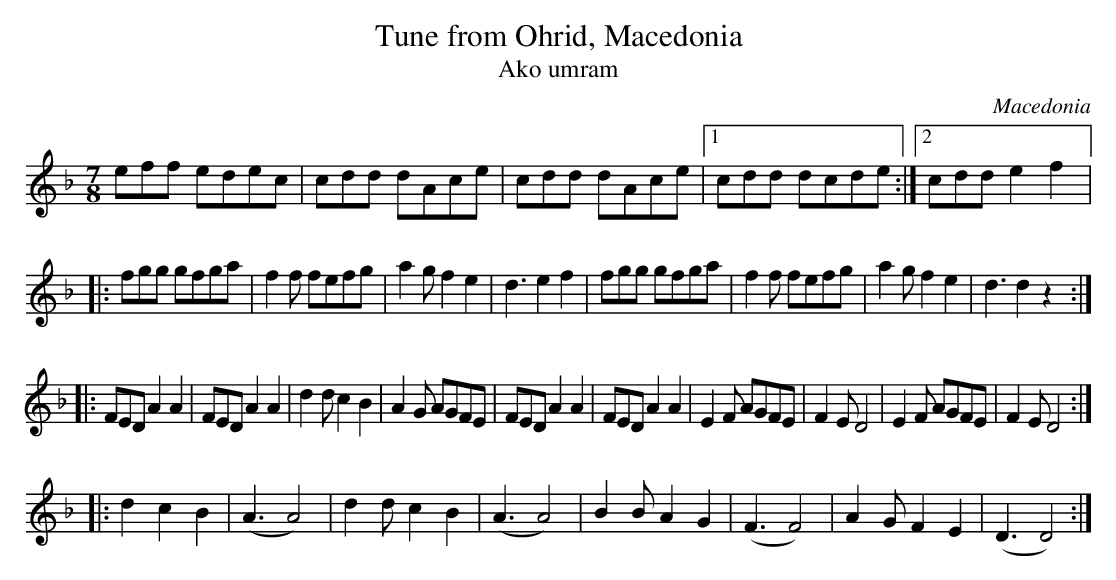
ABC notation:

X:1
T:Tune from Ohrid, Macedonia
T:Ako umram
M:7/8
O:Macedonia
K:D min
eff edec | cdd dAce | cdd dAce |1 cdd dcde :|2 cdd e2f2 |:
fgg gfga | f2f fefg | a2g f2e2 | d3 e2f2  | \
fgg gfga | f2f fefg | a2g f2e2 | d3 d2z2::
FED A2A2 | FED A2A2 | d2d c2B2 | A2G AGFE | \
FED A2A2 | FED A2A2 | E2F AGFE | F2E D4   | E2F AGFE | F2E D4::
d2 c2B2  | (A3 A4)  | d2d c2B2 | (A3 A4)  | \
B2B A2G2 | (F3 F4)  | A2G F2E2 | (D3 D4) :|
